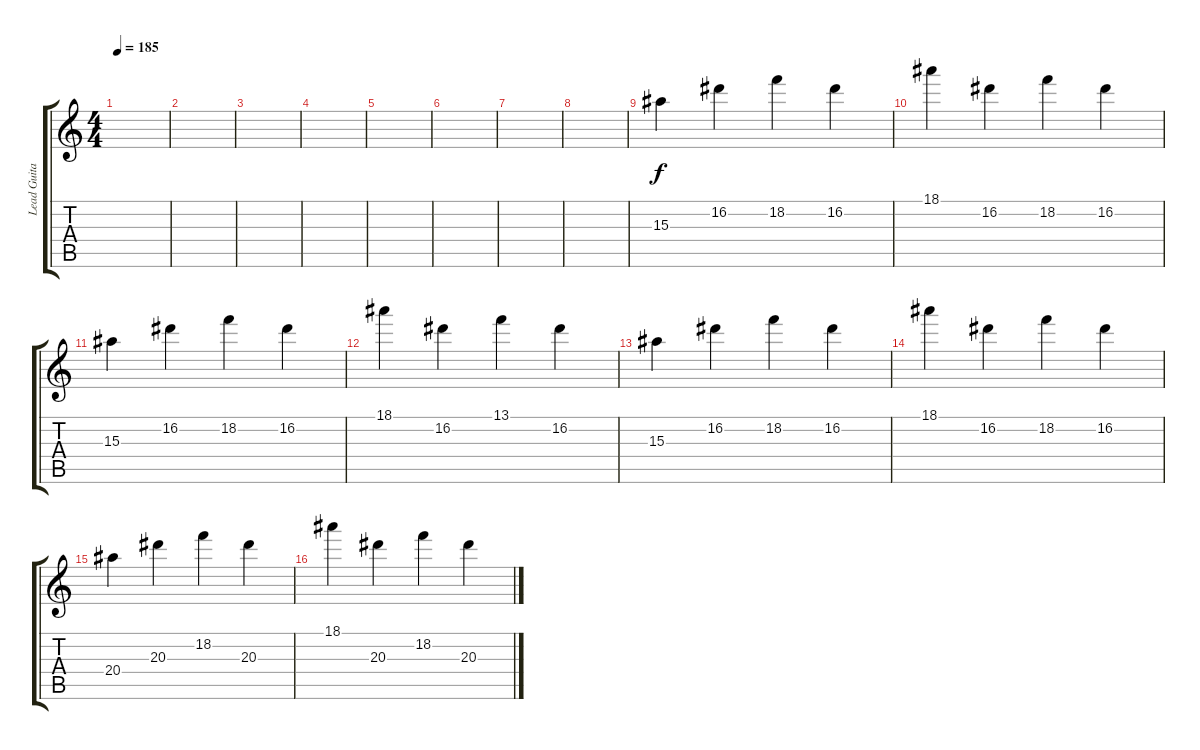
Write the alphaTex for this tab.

\track ("Lead Guitar" "Lead Guita") {instrument acousticguitarsteel}
\staff {score tabs}
\tuning (E4 B3 G3 D3 A2 E2) {hide}
\ts (4 4)
\tempo 185
\clef g2
\ks c
|
|
|
|
|
|
|
|
15.3.4 16.2.4 18.2.4 16.2.4 |
18.1.4 16.2.4 18.2.4 16.2.4 |
15.3.4 16.2.4 18.2.4 16.2.4 |
18.1.4 16.2.4 13.1.4 16.2.4 |
15.3.4 16.2.4 18.2.4 16.2.4 |
18.1.4 16.2.4 18.2.4 16.2.4 |
20.4.4 20.3.4 18.2.4 20.3.4 |
18.1.4 20.3.4 18.2.4 20.3.4
